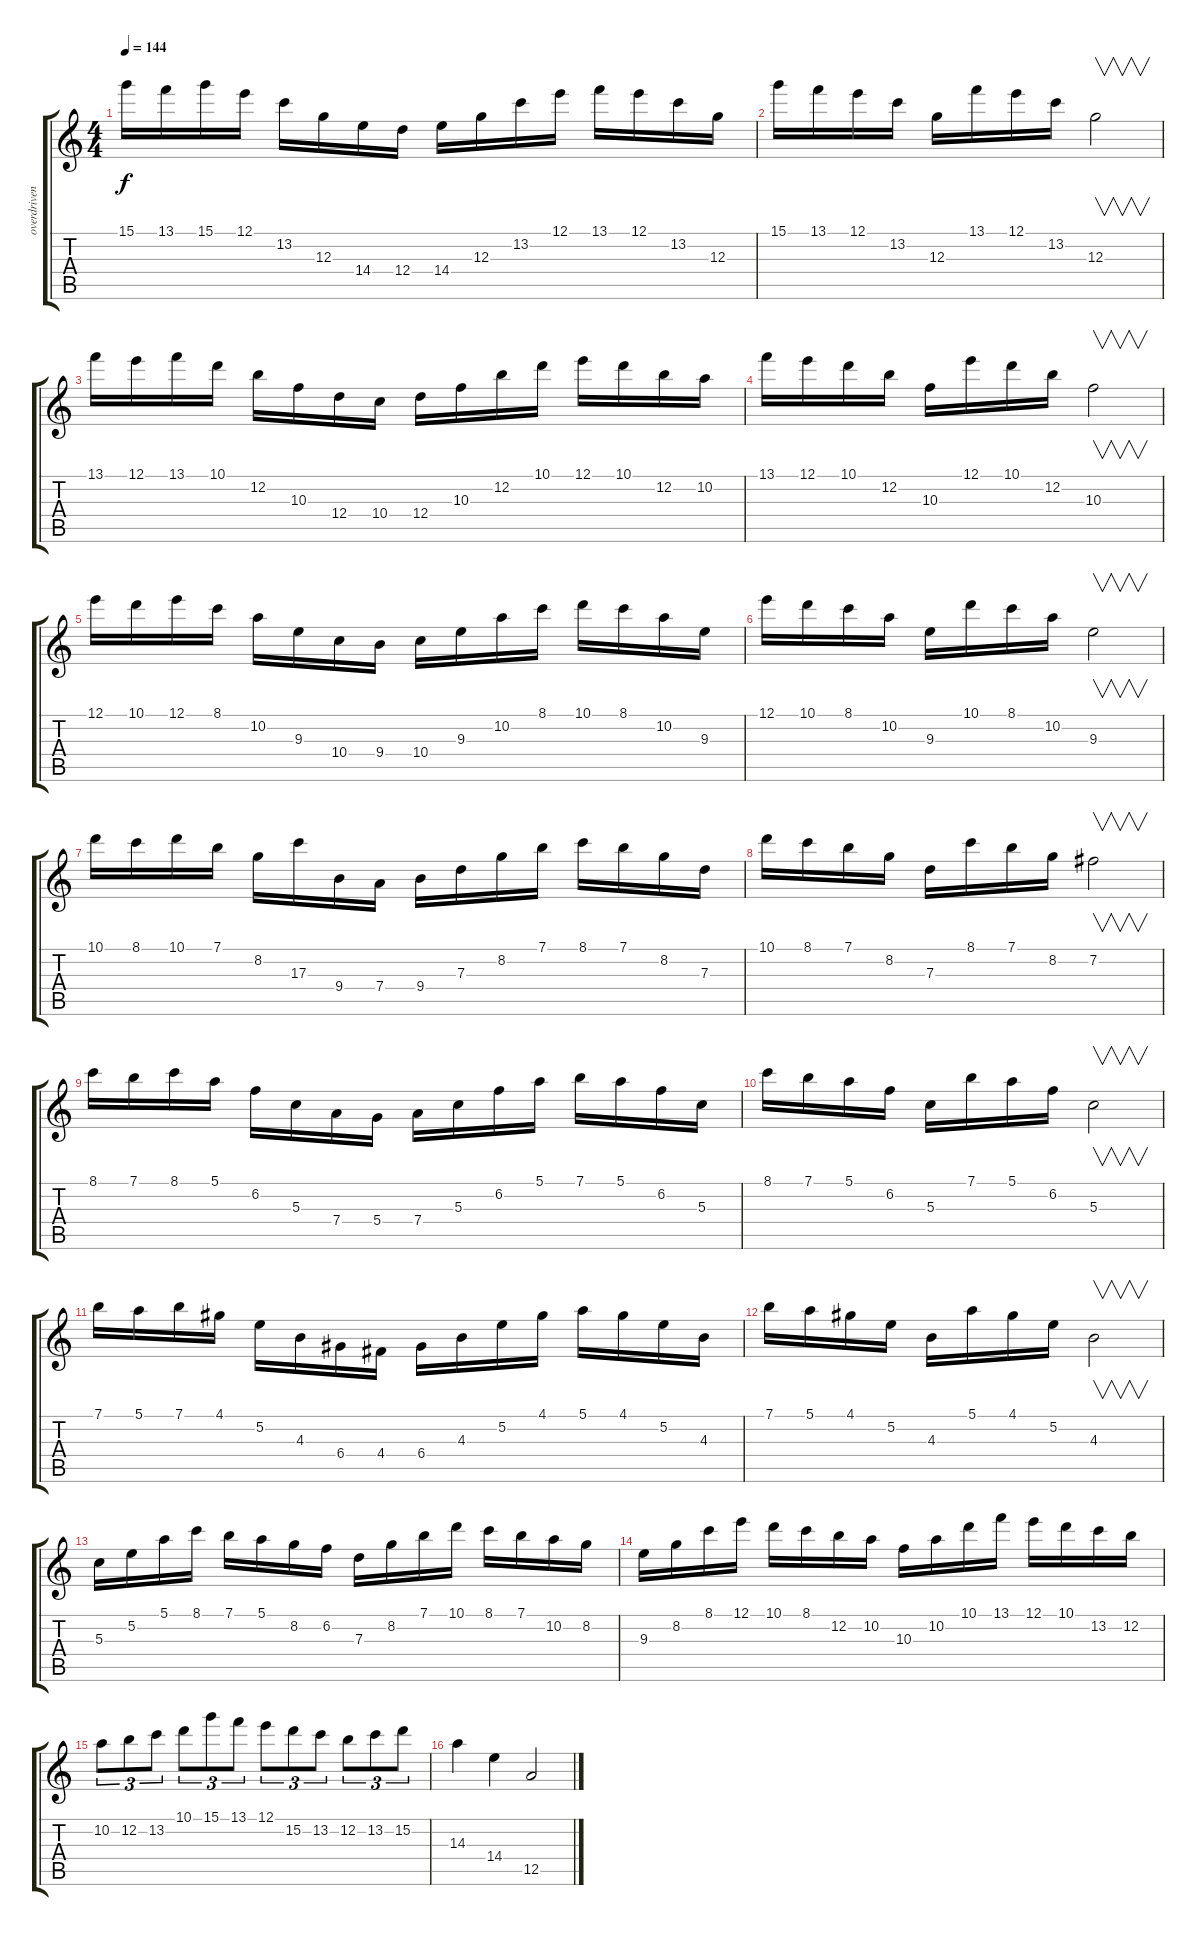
\track ("overdriven" "overdriven") {instrument overdrivenguitar}
\staff {score tabs}
\tuning (E4 B3 G3 D3 A2 E2) {hide}
\ts (4 4)
\tempo 144
\clef g2
\ks c
15.1.16{dy f instrument overdrivenguitar} 13.1.16 15.1.16 12.1.16 13.2.16 12.3.16 14.4.16 12.4.16 14.4.16 12.3.16 13.2.16 12.1.16 13.1.16 12.1.16 13.2.16 12.3.16 |
15.1.16 13.1.16 12.1.16 13.2.16 12.3.16 13.1.16 12.1.16 13.2.16 12.3.2{v} |
13.1.16 12.1.16 13.1.16 10.1.16 12.2.16 10.3.16 12.4.16 10.4.16 12.4.16 10.3.16 12.2.16 10.1.16 12.1.16 10.1.16 12.2.16 10.2.16 |
13.1.16 12.1.16 10.1.16 12.2.16 10.3.16 12.1.16 10.1.16 12.2.16 10.3.2{v} |
12.1.16 10.1.16 12.1.16 8.1.16 10.2.16 9.3.16 10.4.16 9.4.16 10.4.16 9.3.16 10.2.16 8.1.16 10.1.16 8.1.16 10.2.16 9.3.16 |
12.1.16 10.1.16 8.1.16 10.2.16 9.3.16 10.1.16 8.1.16 10.2.16 9.3.2{v} |
10.1.16 8.1.16 10.1.16 7.1.16 8.2.16 17.3.16 9.4.16 7.4.16 9.4.16 7.3.16 8.2.16 7.1.16 8.1.16 7.1.16 8.2.16 7.3.16 |
10.1.16 8.1.16 7.1.16 8.2.16 7.3.16 8.1.16 7.1.16 8.2.16 7.2.2{v} |
8.1.16 7.1.16 8.1.16 5.1.16 6.2.16 5.3.16 7.4.16 5.4.16 7.4.16 5.3.16 6.2.16 5.1.16 7.1.16 5.1.16 6.2.16 5.3.16 |
8.1.16 7.1.16 5.1.16 6.2.16 5.3.16 7.1.16 5.1.16 6.2.16 5.3.2{v} |
7.1.16 5.1.16 7.1.16 4.1.16 5.2.16 4.3.16 6.4.16 4.4.16 6.4.16 4.3.16 5.2.16 4.1.16 5.1.16 4.1.16 5.2.16 4.3.16 |
7.1.16 5.1.16 4.1.16 5.2.16 4.3.16 5.1.16 4.1.16 5.2.16 4.3.2{v} |
5.3.16 5.2.16 5.1.16 8.1.16 7.1.16 5.1.16 8.2.16 6.2.16 7.3.16 8.2.16 7.1.16 10.1.16 8.1.16 7.1.16 10.2.16 8.2.16 |
9.3.16 8.2.16 8.1.16 12.1.16 10.1.16 8.1.16 12.2.16 10.2.16 10.3.16 10.2.16 10.1.16 13.1.16 12.1.16 10.1.16 13.2.16 12.2.16 |
10.2.8{tu (3 2)} 12.2.8{tu (3 2)} 13.2.8{tu (3 2)} 10.1.8{tu (3 2)} 15.1.8{tu (3 2)} 13.1.8{tu (3 2)} 12.1.8{tu (3 2)} 15.2.8{tu (3 2)} 13.2.8{tu (3 2)} 12.2.8{tu (3 2)} 13.2.8{tu (3 2)} 15.2.8{tu (3 2)} |
14.3.4 14.4.4 12.5.2
